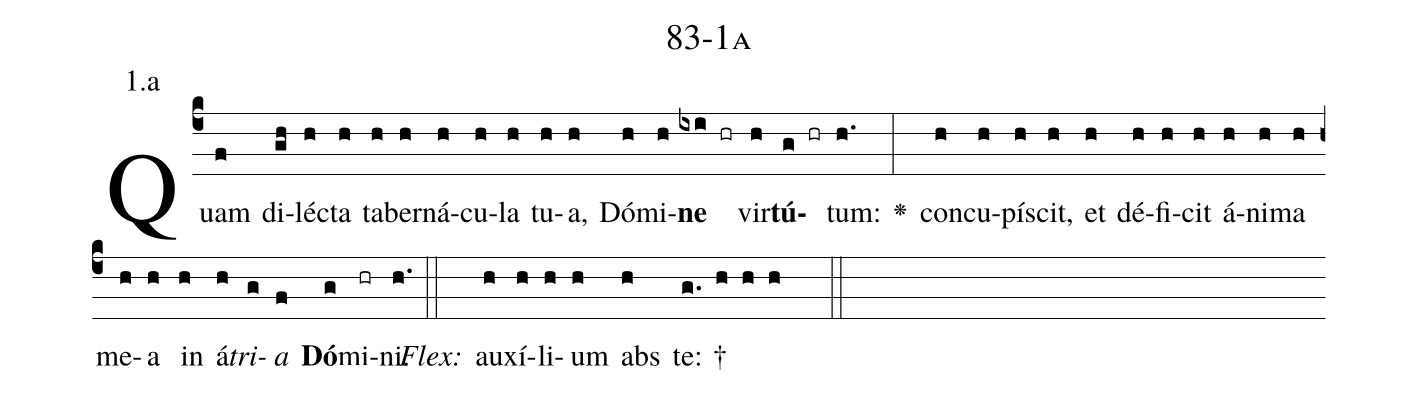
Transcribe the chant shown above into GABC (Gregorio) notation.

name: 83-1a;
annotation: 1.a;
%%
(c4)Quam(f) di(gh)léc(h)ta(h) ta(h)ber(h)ná(h)cu(h)la(h) tu(h)a,(h) Dó(h)mi(h)<b>ne</b>(ixi hr) vir(h)<b>tú</b>(g hr)tum:(h.) <v>\greheightstar</v>(:) con(h)cu(h)pí(h)scit,(h) et(h) dé(h)fi(h)cit(h) á(h)ni(h)ma(h) me(h)a(h) in(h) á(h)<i>tri</i>(g)<i>a</i>(f) <b>Dó</b>(g)mi(hr)ni.(h.) (::)
<i>Flex:</i>()  au(h)xí(h)li(h)um(h) abs(h) te: †(g. h h h  ::)

%E(h) u(h) o(g) u(f) a(g) e.(h.) (::)
